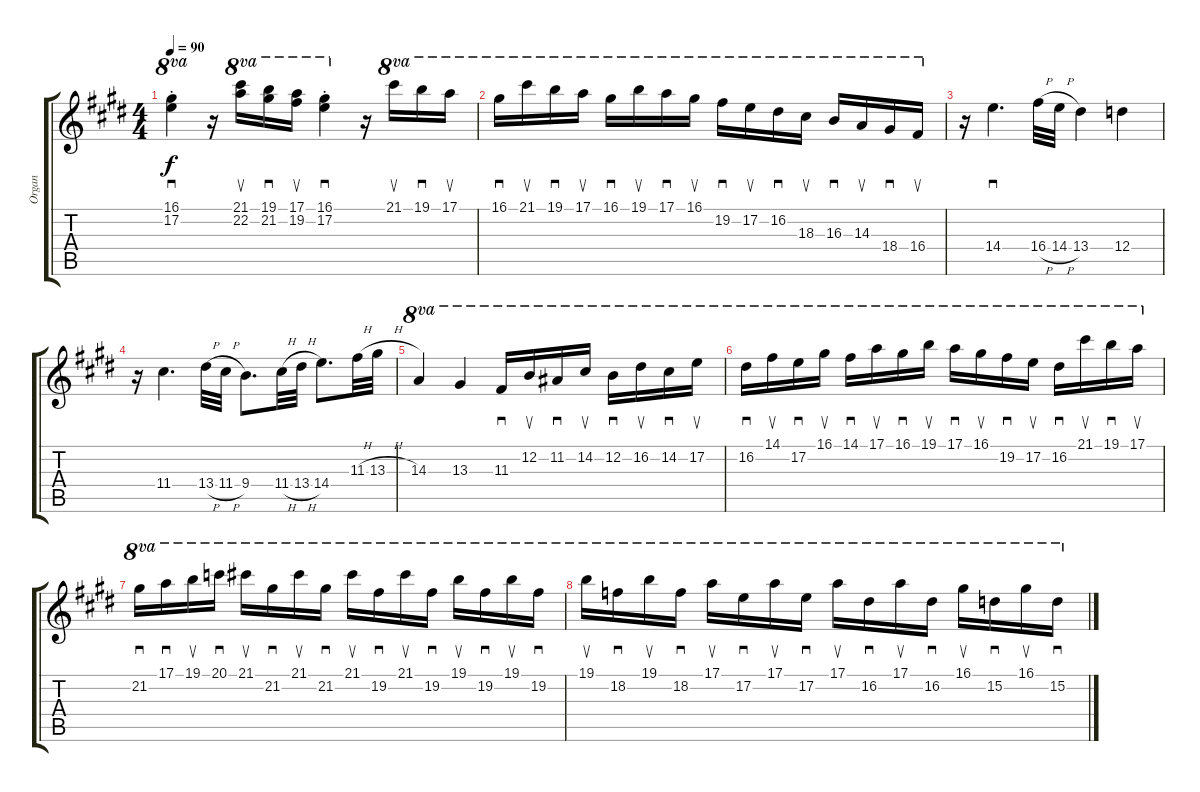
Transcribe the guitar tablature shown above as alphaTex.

\track ("Organ" "Organ") {instrument overdrivenguitar}
\staff {score tabs}
\tuning (E4 B3 G3 D3 A2 E2) {hide}
\ts (4 4)
\tempo 90
\clef g2
\ks c#minor
(16.1{st} 17.2{st}).4{sd ot 8va dy f} r.16 (21.1 22.2).16{su ot 8va} (19.1 21.2).16{sd ot 8va} (17.1 19.2).16{su ot 8va} (16.1{st} 17.2{st}).4{sd ot 8va} r.16 21.1.16{su ot 8va} 19.1.16{sd ot 8va} 17.1.16{su ot 8va} |
\ks e
16.1.16{sd ot 8va} 21.1.16{su ot 8va} 19.1.16{sd ot 8va} 17.1.16{su ot 8va} 16.1.16{sd ot 8va} 19.1.16{su ot 8va} 17.1.16{sd ot 8va} 16.1.16{su ot 8va} 19.2.16{sd ot 8va} 17.2.16{su ot 8va} 16.2.16{sd ot 8va} 18.3.16{su ot 8va} 16.3.16{sd ot 8va} 14.3.16{su ot 8va} 18.4.16{sd ot 8va} 16.4.16{su ot 8va} |
\ks c#minor
r.16 14.4.4{d sd} 16.4{h}.32 14.4{h}.32 13.4.4 12.4.4 |
r.16 11.4.4{d} 13.4{h}.32 11.4{h}.32 9.4.8{d} 11.4{h}.32 13.4{h}.32 14.4.8{d} 11.3{h}.32 13.3{h}.32 |
\ks e
14.3.4{ot 8va} 13.3.4{ot 8va} 11.3.16{sd ot 8va} 12.2.16{su ot 8va} 11.2.16{sd ot 8va} 14.2.16{su ot 8va} 12.2.16{sd ot 8va} 16.2.16{su ot 8va} 14.2.16{sd ot 8va} 17.2.16{su ot 8va} |
\ks c#minor
16.2.16{sd ot 8va} 14.1.16{su ot 8va} 17.2.16{sd ot 8va} 16.1.16{su ot 8va} 14.1.16{sd ot 8va} 17.1.16{su ot 8va} 16.1.16{sd ot 8va} 19.1.16{su ot 8va} 17.1.16{sd ot 8va} 16.1.16{su ot 8va} 19.2.16{sd ot 8va} 17.2.16{su ot 8va} 16.2.16{sd ot 8va} 21.1.16{su ot 8va} 19.1.16{sd ot 8va} 17.1.16{su ot 8va} |
\ks e
21.2.16{sd ot 8va} 17.1.16{sd ot 8va} 19.1.16{su ot 8va} 20.1.16{sd ot 8va} 21.1.16{su ot 8va} 21.2.16{sd ot 8va} 21.1.16{su ot 8va} 21.2.16{sd ot 8va} 21.1.16{su ot 8va} 19.2.16{sd ot 8va} 21.1.16{su ot 8va} 19.2.16{sd ot 8va} 19.1.16{su ot 8va} 19.2.16{sd ot 8va} 19.1.16{su ot 8va} 19.2.16{sd ot 8va} |
\ks c#minor
19.1.16{su ot 8va} 18.2.16{sd ot 8va} 19.1.16{su ot 8va} 18.2.16{sd ot 8va} 17.1.16{su ot 8va} 17.2.16{sd ot 8va} 17.1.16{su ot 8va} 17.2.16{sd ot 8va} 17.1.16{su ot 8va} 16.2.16{sd ot 8va} 17.1.16{su ot 8va} 16.2.16{sd ot 8va} 16.1.16{su ot 8va} 15.2.16{sd ot 8va} 16.1.16{su ot 8va} 15.2.16{sd ot 8va}
